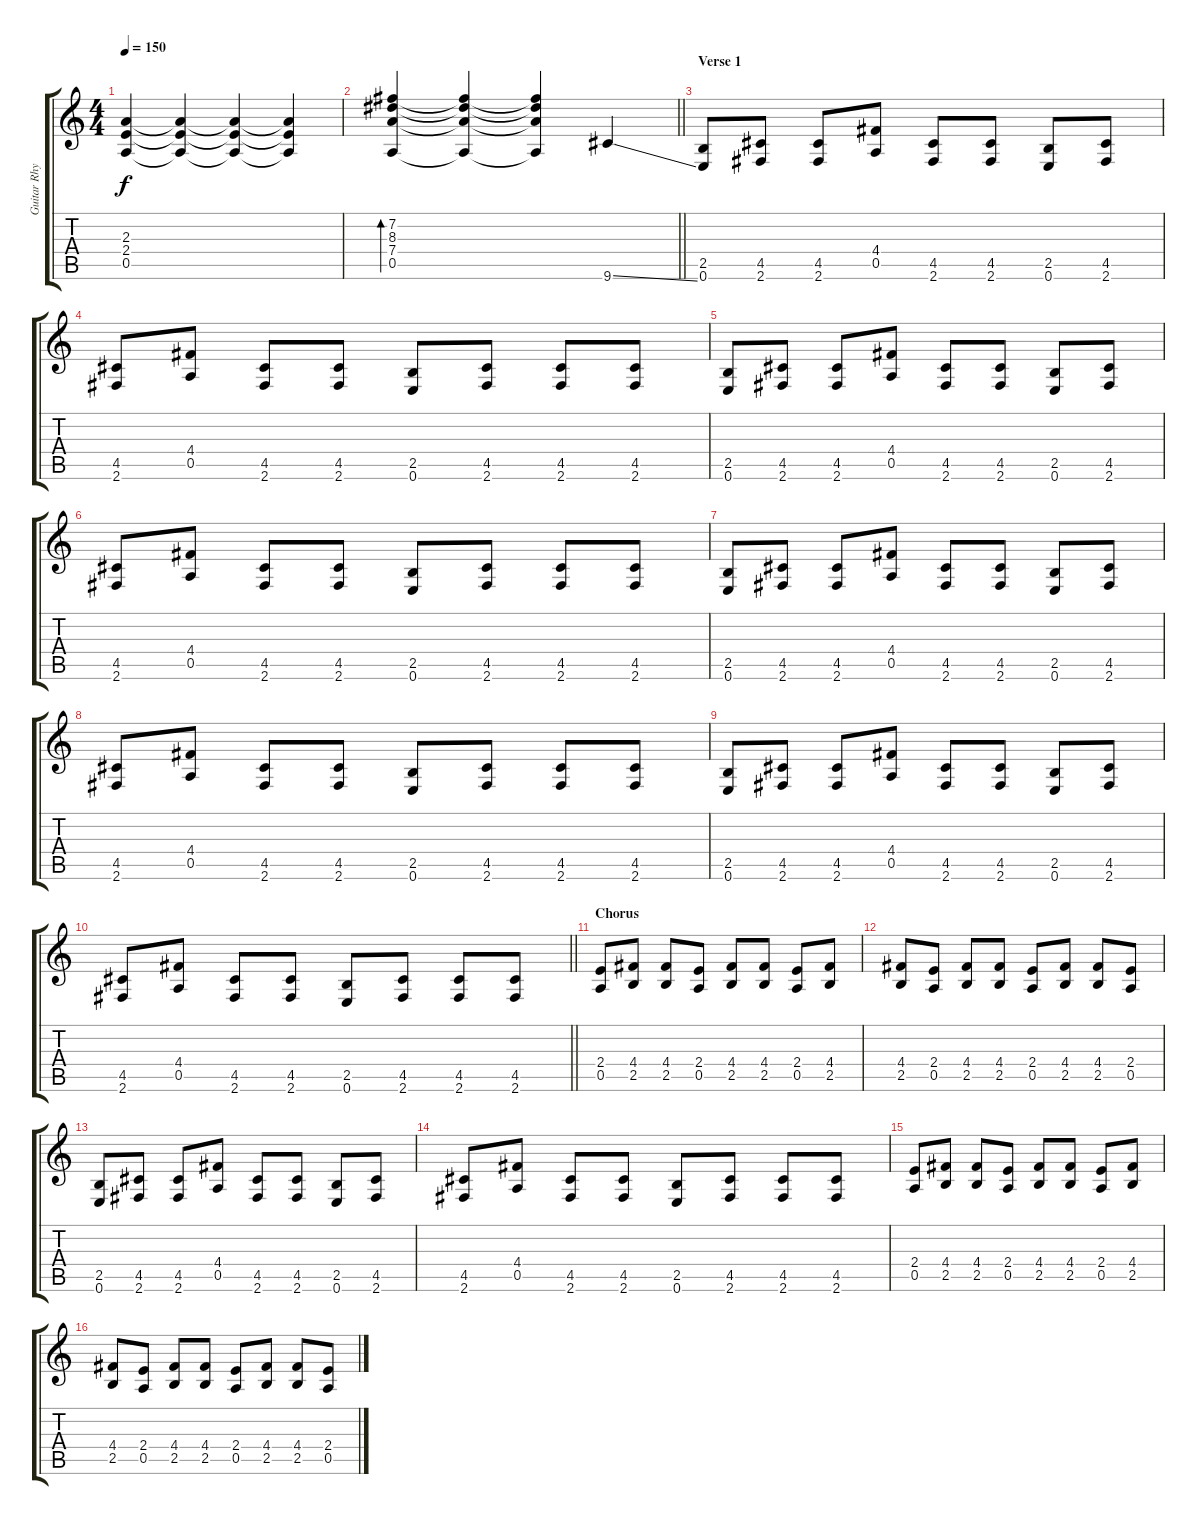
\track ("Guitar Rhythm" "Guitar Rhy") {instrument overdrivenguitar}
\staff {score tabs}
\tuning (E4 B3 G3 D3 A2 E2) {hide}
\ts (4 4)
\tempo 150
\clef g2
\ks c
(2.3 2.4 0.5).4{dy f} (2.3{t} 2.4{t} 0.5{t}).4 (2.3{t} 2.4{t} 0.5{t}).4 (2.3{t} 2.4{t} 0.5{t}).4 |
\barLineRight lightlight
(7.2 8.3 7.4 0.5).4{bd 120} (7.2{t} 8.3{t} 7.4{t} 0.5{t}).4 (7.2{t} 8.3{t} 7.4{t} 0.5{t}).4 9.6{ss}.4 |
\section ("" "Verse 1")
(2.5 0.6).8 (4.5 2.6).8 (4.5 2.6).8 (4.4 0.5).8 (4.5 2.6).8 (4.5 2.6).8 (2.5 0.6).8 (4.5 2.6).8 |
(4.5 2.6).8 (4.4 0.5).8 (4.5 2.6).8 (4.5 2.6).8 (2.5 0.6).8 (4.5 2.6).8 (4.5 2.6).8 (4.5 2.6).8 |
(2.5 0.6).8 (4.5 2.6).8 (4.5 2.6).8 (4.4 0.5).8 (4.5 2.6).8 (4.5 2.6).8 (2.5 0.6).8 (4.5 2.6).8 |
(4.5 2.6).8 (4.4 0.5).8 (4.5 2.6).8 (4.5 2.6).8 (2.5 0.6).8 (4.5 2.6).8 (4.5 2.6).8 (4.5 2.6).8 |
(2.5 0.6).8 (4.5 2.6).8 (4.5 2.6).8 (4.4 0.5).8 (4.5 2.6).8 (4.5 2.6).8 (2.5 0.6).8 (4.5 2.6).8 |
(4.5 2.6).8 (4.4 0.5).8 (4.5 2.6).8 (4.5 2.6).8 (2.5 0.6).8 (4.5 2.6).8 (4.5 2.6).8 (4.5 2.6).8 |
(2.5 0.6).8 (4.5 2.6).8 (4.5 2.6).8 (4.4 0.5).8 (4.5 2.6).8 (4.5 2.6).8 (2.5 0.6).8 (4.5 2.6).8 |
\barLineRight lightlight
(4.5 2.6).8 (4.4 0.5).8 (4.5 2.6).8 (4.5 2.6).8 (2.5 0.6).8 (4.5 2.6).8 (4.5 2.6).8 (4.5 2.6).8 |
\section ("" "Chorus")
(2.4 0.5).8 (4.4 2.5).8 (4.4 2.5).8 (2.4 0.5).8 (4.4 2.5).8 (4.4 2.5).8 (2.4 0.5).8 (4.4 2.5).8 |
(4.4 2.5).8 (2.4 0.5).8 (4.4 2.5).8 (4.4 2.5).8 (2.4 0.5).8 (4.4 2.5).8 (4.4 2.5).8 (2.4 0.5).8 |
(2.5 0.6).8 (4.5 2.6).8 (4.5 2.6).8 (4.4 0.5).8 (4.5 2.6).8 (4.5 2.6).8 (2.5 0.6).8 (4.5 2.6).8 |
(4.5 2.6).8 (4.4 0.5).8 (4.5 2.6).8 (4.5 2.6).8 (2.5 0.6).8 (4.5 2.6).8 (4.5 2.6).8 (4.5 2.6).8 |
(2.4 0.5).8 (4.4 2.5).8 (4.4 2.5).8 (2.4 0.5).8 (4.4 2.5).8 (4.4 2.5).8 (2.4 0.5).8 (4.4 2.5).8 |
(4.4 2.5).8 (2.4 0.5).8 (4.4 2.5).8 (4.4 2.5).8 (2.4 0.5).8 (4.4 2.5).8 (4.4 2.5).8 (2.4 0.5).8
